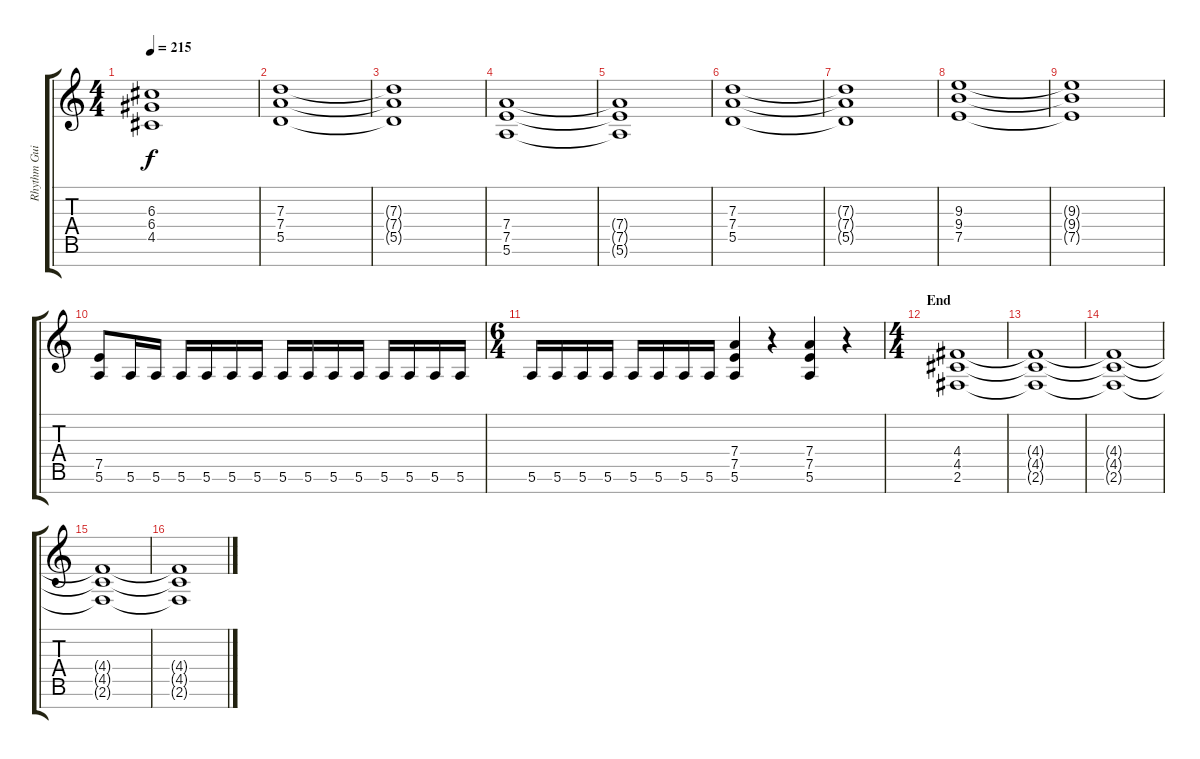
\track ("Rhythm Guitar 1" "Rhythm Gui") {instrument distortionguitar}
\staff {score tabs}
\tuning (E4 B3 G3 D3 A2 E2 B1) {hide}
\ts (4 4)
\tempo 215
\clef g2
\ks c
(6.3{t} 6.4{t} 4.5{t}).1{dy f} |
(7.3 7.4 5.5).1 |
(7.3{t} 7.4{t} 5.5{t}).1 |
(7.4 7.5 5.6).1 |
(7.4{t} 7.5{t} 5.6{t}).1 |
(7.3 7.4 5.5).1 |
(7.3{t} 7.4{t} 5.5{t}).1 |
(9.3 9.4 7.5).1 |
(9.3{t} 9.4{t} 7.5{t}).1 |
(7.5 5.6).8 5.6.16 5.6.16 5.6.16 5.6.16 5.6.16 5.6.16 5.6.16 5.6.16 5.6.16 5.6.16 5.6.16 5.6.16 5.6.16 5.6.16 |
\ts (6 4)
5.6.16 5.6.16 5.6.16 5.6.16 5.6.16 5.6.16 5.6.16 5.6.16 (7.4 7.5 5.6).4 r.4 (7.4 7.5 5.6).4 r.4 |
\ts (4 4)
\section ("" "End")
(4.4 4.5 2.6).1 |
(4.4{t} 4.5{t} 2.6{t}).1{volume 12} |
(4.4{t} 4.5{t} 2.6{t}).1{volume 10} |
(4.4{t} 4.5{t} 2.6{t}).1{volume 8} |
(4.4{t} 4.5{t} 2.6{t}).1{volume 6}
